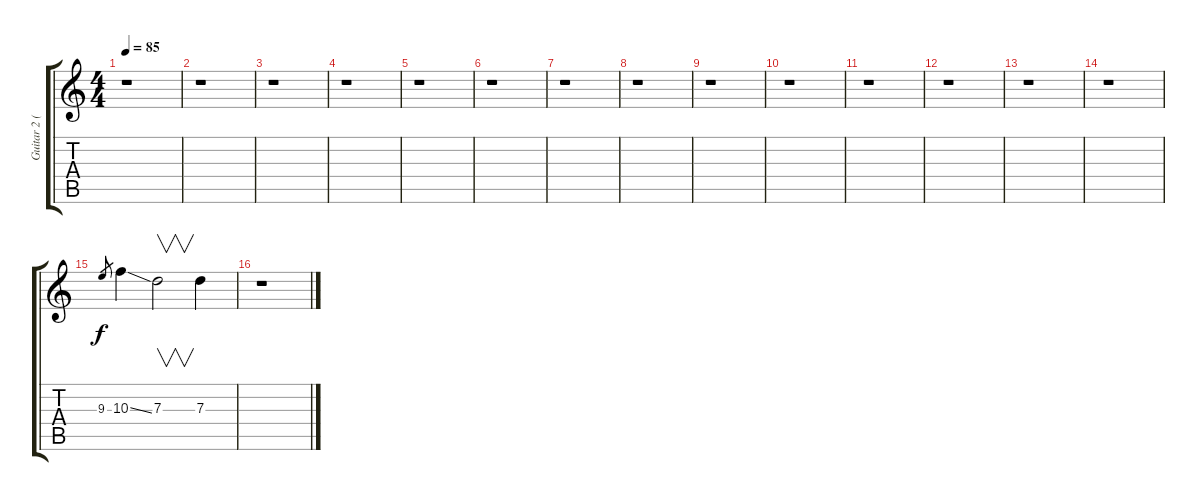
\track ("Guitar 2 (slide)" "Guitar 2 (") {instrument overdrivenguitar}
\staff {score tabs}
\tuning (E4 B3 G3 D3 A2 E2) {hide}
\ts (4 4)
\tempo 85
\clef g2
\ks c
r.1{dy f} |
r.1 |
r.1 |
r.1 |
r.1 |
r.1 |
r.1 |
r.1 |
r.1 |
r.1 |
r.1 |
r.1 |
r.1 |
r.1 |
9.3.8{gr} 10.3{ss}.4 7.3.2{v} 7.3.4 |
r.1
